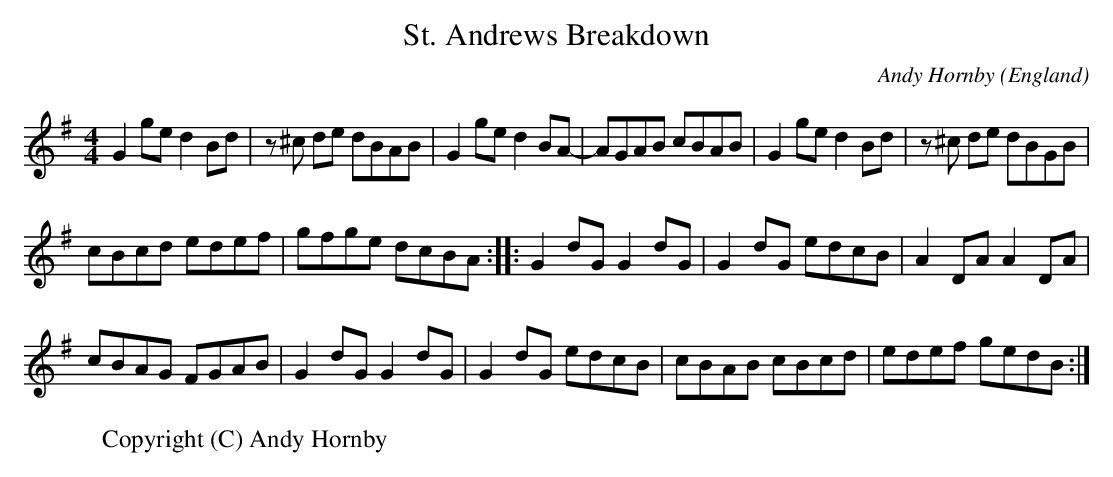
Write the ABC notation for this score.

X:1
T:St. Andrews Breakdown
O:England
M:4/4
C:Andy Hornby
K:G
G2ge d2Bd | z^c de dBAB | G2 ge d2 BA- | \
AGAB cBAB | G2ge d2Bd | z^c de dBGB |
cBcd edef | gfge dcBA :: G2dG G2dG | \
G2dG edcB | A2DA A2DA |
cBAG FGAB | G2dG G2dG | \
G2dG edcB | cBAB cBcd | edef gedB :|
W:Copyright (C) Andy Hornby
